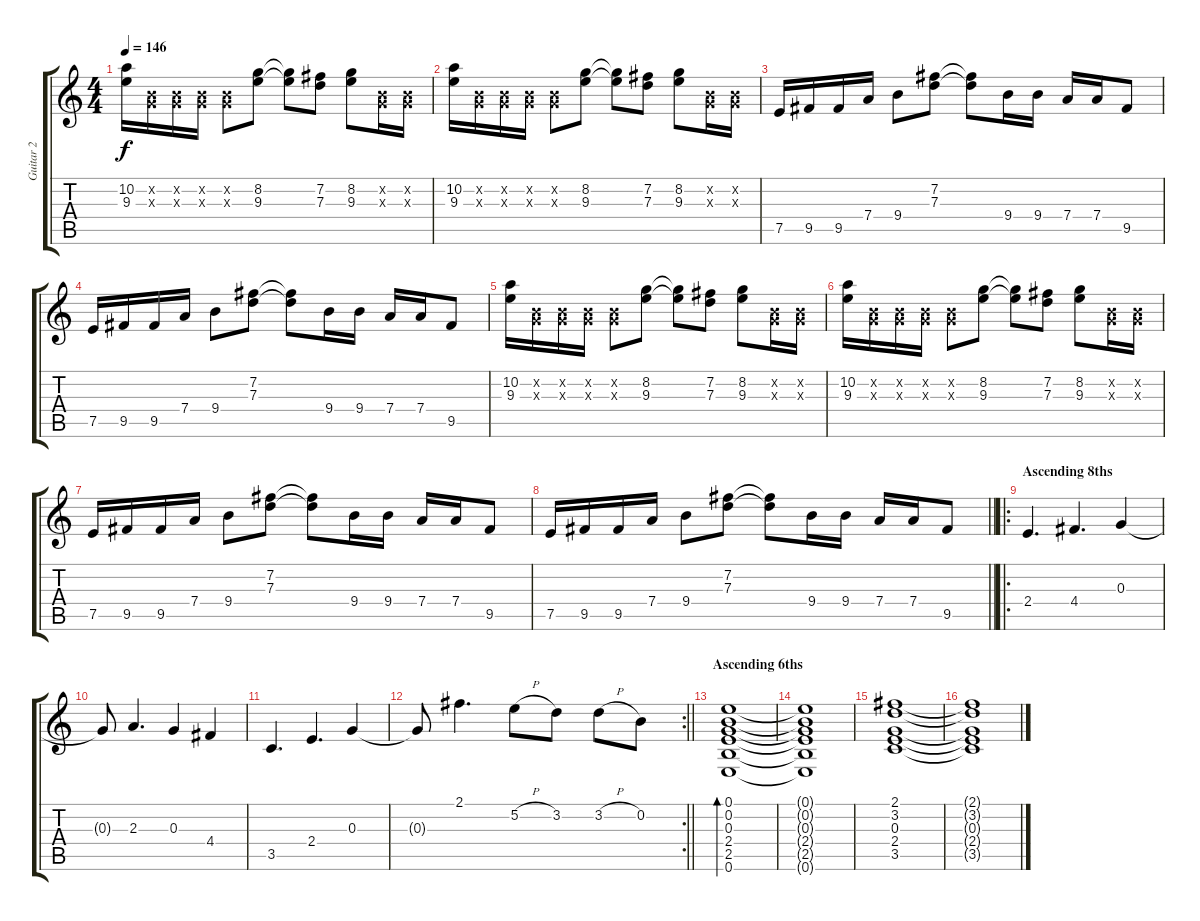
\track ("Guitar 2" "Guitar 2") {instrument overdrivenguitar}
\staff {score tabs}
\tuning (E4 B3 G3 D3 A2 E2) {hide}
\ts (4 4)
\tempo 146
\clef g2
\ks c
(10.2 9.3).16{dy f} (0.2{x} 0.3{x}).16 (0.2{x} 0.3{x}).16 (0.2{x} 0.3{x}).16 (0.2{x} 0.3{x}).8 (8.2 9.3).8 (8.2{t} 9.3{t}).8 (7.2 7.3).8 (8.2 9.3).8 (0.2{x} 0.3{x}).16 (0.2{x} 0.3{x}).16 |
(10.2 9.3).16 (0.2{x} 0.3{x}).16 (0.2{x} 0.3{x}).16 (0.2{x} 0.3{x}).16 (0.2{x} 0.3{x}).8 (8.2 9.3).8 (8.2{t} 9.3{t}).8 (7.2 7.3).8 (8.2 9.3).8 (0.2{x} 0.3{x}).16 (0.2{x} 0.3{x}).16 |
7.5.16 9.5.16 9.5.16 7.4.16 9.4.8 (7.2 7.3).8 (7.2{t} 7.3{t}).8 9.4.16 9.4.16 7.4.16 7.4.16 9.5.8 |
7.5.16 9.5.16 9.5.16 7.4.16 9.4.8 (7.2 7.3).8 (7.2{t} 7.3{t}).8 9.4.16 9.4.16 7.4.16 7.4.16 9.5.8 |
(10.2 9.3).16 (0.2{x} 0.3{x}).16 (0.2{x} 0.3{x}).16 (0.2{x} 0.3{x}).16 (0.2{x} 0.3{x}).8 (8.2 9.3).8 (8.2{t} 9.3{t}).8 (7.2 7.3).8 (8.2 9.3).8 (0.2{x} 0.3{x}).16 (0.2{x} 0.3{x}).16 |
(10.2 9.3).16 (0.2{x} 0.3{x}).16 (0.2{x} 0.3{x}).16 (0.2{x} 0.3{x}).16 (0.2{x} 0.3{x}).8 (8.2 9.3).8 (8.2{t} 9.3{t}).8 (7.2 7.3).8 (8.2 9.3).8 (0.2{x} 0.3{x}).16 (0.2{x} 0.3{x}).16 |
7.5.16 9.5.16 9.5.16 7.4.16 9.4.8 (7.2 7.3).8 (7.2{t} 7.3{t}).8 9.4.16 9.4.16 7.4.16 7.4.16 9.5.8 |
\barLineRight lightlight
7.5.16 9.5.16 9.5.16 7.4.16 9.4.8 (7.2 7.3).8 (7.2{t} 7.3{t}).8 9.4.16 9.4.16 7.4.16 7.4.16 9.5.8 |
\ro
\section ("" "Ascending 8ths")
2.4.4{d} 4.4.4{d} 0.3.4 |
0.3{t}.8 2.3.4{d} 0.3.4 4.4.4 |
3.5.4{d} 2.4.4{d} 0.3.4 |
\rc 2
\barLineRight lightlight
0.3{t}.8 2.1.4{d} 5.2{h}.8 3.2.8 3.2{h}.8 0.2.8 |
\section ("" "Ascending 6ths")
(0.1 0.2 0.3 2.4 2.5 0.6).1{bd 240} |
(0.1{t} 0.2{t} 0.3{t} 2.4{t} 2.5{t} 0.6{t}).1 |
(2.1 3.2 0.3 2.4 3.5).1 |
(2.1{t} 3.2{t} 0.3{t} 2.4{t} 3.5{t}).1
